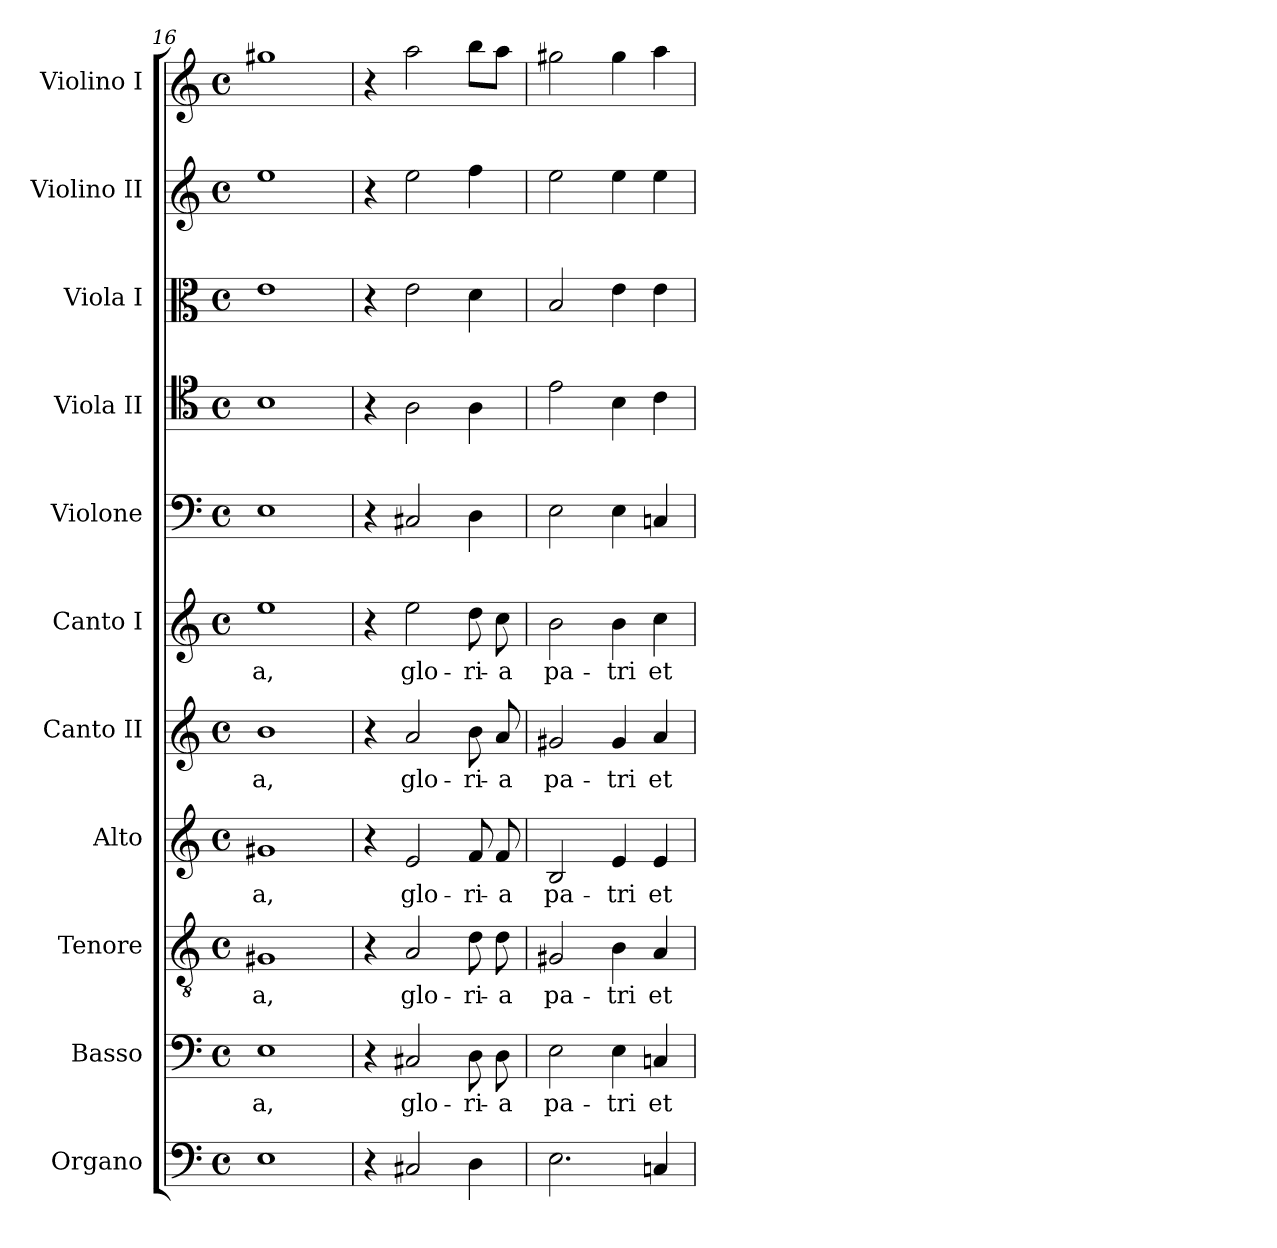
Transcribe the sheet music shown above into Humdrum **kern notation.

**kern	**kern	**text	**kern	**text	**kern	**text	**kern	**text	**kern	**text	**kern	**kern	**kern	**kern	**kern
*part11	*part10	*part10	*part9	*part9	*part8	*part8	*part7	*part7	*part6	*part6	*part5	*part4	*part3	*part2	*part1
*staff11	*staff10	*staff10	*staff9	*staff9	*staff8	*staff8	*staff7	*staff7	*staff6	*staff6	*staff5	*staff4	*staff3	*staff2	*staff1
*I"Organo	*I"Basso	*	*I"Tenore	*	*I"Alto	*	*I"Canto II	*	*I"Canto I	*	*I"Violone	*I"Viola II	*I"Viola I	*I"Violino II	*I"Violino I
*I'Org.	*I'B.	*	*I'T.	*	*I'A.	*	*I'C. II	*	*I'C. I	*	*I'Vne.	*I'Vla. II	*I'Vla. I	*I'Vl. II	*I'Vl. I
*clefF4	*clefF4	*	*clefGv2	*	*clefG2	*	*clefG2	*	*clefG2	*	*clefF4	*clefC4	*clefC3	*clefG2	*clefG2
*	*	*	*ITrd7c12	*	*	*	*	*	*	*	*	*	*	*	*
*k[]	*k[]	*	*k[]	*	*k[]	*	*k[]	*	*k[]	*	*k[]	*k[]	*k[]	*k[]	*k[]
*C:	*C:	*	*C:	*	*C:	*	*C:	*	*C:	*	*C:	*C:	*C:	*C:	*C:
*M4/4	*M4/4	*	*M4/4	*	*M4/4	*	*M4/4	*	*M4/4	*	*M4/4	*M4/4	*M4/4	*M4/4	*M4/4
*met(c)	*met(c)	*	*met(c)	*	*met(c)	*	*met(c)	*	*met(c)	*	*met(c)	*met(c)	*met(c)	*met(c)	*met(c)
=16	=16	=16	=16	=16	=16	=16	=16	=16	=16	=16	=16	=16	=16	=16	=16
!	!	!LO:LY:b:color=#000000	!	!	!	!	!	!	!	!	!	!	!	!	!
!	!	!	!	!LO:LY:b:color=#000000	!	!	!	!	!	!	!	!	!	!	!
!	!	!	!	!	!	!LO:LY:b:color=#000000	!	!	!	!	!	!	!	!	!
!	!	!	!	!	!	!	!	!LO:LY:b:color=#000000	!	!	!	!	!	!	!
!	!	!	!	!	!	!	!	!	!	!LO:LY:b:color=#000000	!	!	!	!	!
1Ei	1Ei	-a,	1GG#Xi	-a,	1g#Xi	-a,	1bi	-a,	1eei	-a,	1Ei	1Bi	1ei	1eei	1gg#Xi
!!LO:PB:g=z
=17	=17	=17	=17	=17	=17	=17	=17	=17	=17	=17	=17	=17	=17	=17	=17
4r	4r	.	4r	.	4r	.	4r	.	4r	.	4r	4r	4r	4r	4r
!	!	!LO:LY:b:color=#000000	!	!	!	!	!	!	!	!	!	!	!	!	!
!	!	!	!	!LO:LY:b:color=#000000	!	!	!	!	!	!	!	!	!	!	!
!	!	!	!	!	!	!LO:LY:b:color=#000000	!	!	!	!	!	!	!	!	!
!	!	!	!	!	!	!	!	!LO:LY:b:color=#000000	!	!	!	!	!	!	!
!	!	!	!	!	!	!	!	!	!	!LO:LY:b:color=#000000	!	!	!	!	!
2C#Xi/	2C#Xi/	glo-	2AAi/	glo-	2ei/	glo-	2ai/	glo-	2eei\	glo-	2C#Xi/	2Ai\	2ei\	2eei\	2aai\
!	!	!LO:LY:b:color=#000000	!	!	!	!	!	!	!	!	!	!	!	!	!
!	!	!	!	!LO:LY:b:color=#000000	!	!	!	!	!	!	!	!	!	!	!
!	!	!	!	!	!	!LO:LY:b:color=#000000	!	!	!	!	!	!	!	!	!
!	!	!	!	!	!	!	!	!LO:LY:b:color=#000000	!	!	!	!	!	!	!
!	!	!	!	!	!	!	!	!	!	!LO:LY:b:color=#000000	!	!	!	!	!
4Di\	8Di\	-ri-	8Di\	-ri-	8fi/	-ri-	8bi\	-ri-	8ddi\	-ri-	4Di\	4Ai\	4di\	4ffi\	8bbi\L
!	!	!LO:LY:b:color=#000000	!	!	!	!	!	!	!	!	!	!	!	!	!
!	!	!	!	!LO:LY:b:color=#000000	!	!	!	!	!	!	!	!	!	!	!
!	!	!	!	!	!	!LO:LY:b:color=#000000	!	!	!	!	!	!	!	!	!
!	!	!	!	!	!	!	!	!LO:LY:b:color=#000000	!	!	!	!	!	!	!
!	!	!	!	!	!	!	!	!	!	!LO:LY:b:color=#000000	!	!	!	!	!
.	8Di\	-a	8Di\	-a	8fi/	-a	8ai/	-a	8cci\	-a	.	.	.	.	8aai\J
=18	=18	=18	=18	=18	=18	=18	=18	=18	=18	=18	=18	=18	=18	=18	=18
!	!	!LO:LY:b:color=#000000	!	!	!	!	!	!	!	!	!	!	!	!	!
!	!	!	!	!LO:LY:b:color=#000000	!	!	!	!	!	!	!	!	!	!	!
!	!	!	!	!	!	!LO:LY:b:color=#000000	!	!	!	!	!	!	!	!	!
!	!	!	!	!	!	!	!	!LO:LY:b:color=#000000	!	!	!	!	!	!	!
!	!	!	!	!	!	!	!	!	!	!LO:LY:b:color=#000000	!	!	!	!	!
2.Ei\	2Ei\	pa-	2GG#Xi/	pa-	2Bi/	pa-	2g#Xi/	pa-	2bi\	pa-	2Ei\	2ei\	2Bi/	2eei\	2gg#Xi\
!	!	!LO:LY:b:color=#000000	!	!	!	!	!	!	!	!	!	!	!	!	!
!	!	!	!	!LO:LY:b:color=#000000	!	!	!	!	!	!	!	!	!	!	!
!	!	!	!	!	!	!LO:LY:b:color=#000000	!	!	!	!	!	!	!	!	!
!	!	!	!	!	!	!	!	!LO:LY:b:color=#000000	!	!	!	!	!	!	!
!	!	!	!	!	!	!	!	!	!	!LO:LY:b:color=#000000	!	!	!	!	!
.	4Ei\	-tri	4BBi\	-tri	4ei/	-tri	4g#i/	-tri	4bi\	-tri	4Ei\	4Bi\	4ei\	4eei\	4gg#i\
!	!	!LO:LY:b:color=#000000	!	!	!	!	!	!	!	!	!	!	!	!	!
!	!	!	!	!LO:LY:b:color=#000000	!	!	!	!	!	!	!	!	!	!	!
!	!	!	!	!	!	!LO:LY:b:color=#000000	!	!	!	!	!	!	!	!	!
!	!	!	!	!	!	!	!	!LO:LY:b:color=#000000	!	!	!	!	!	!	!
!	!	!	!	!	!	!	!	!	!	!LO:LY:b:color=#000000	!	!	!	!	!
4Cni/	4Cni/	et	4AAi/	et	4ei/	et	4ai/	et	4cci\	et	4Cni/	4ci\	4ei\	4eei\	4aai\
=	=	=	=	=	=	=	=	=	=	=	=	=	=	=	=
*-	*-	*-	*-	*-	*-	*-	*-	*-	*-	*-	*-	*-	*-	*-	*-
